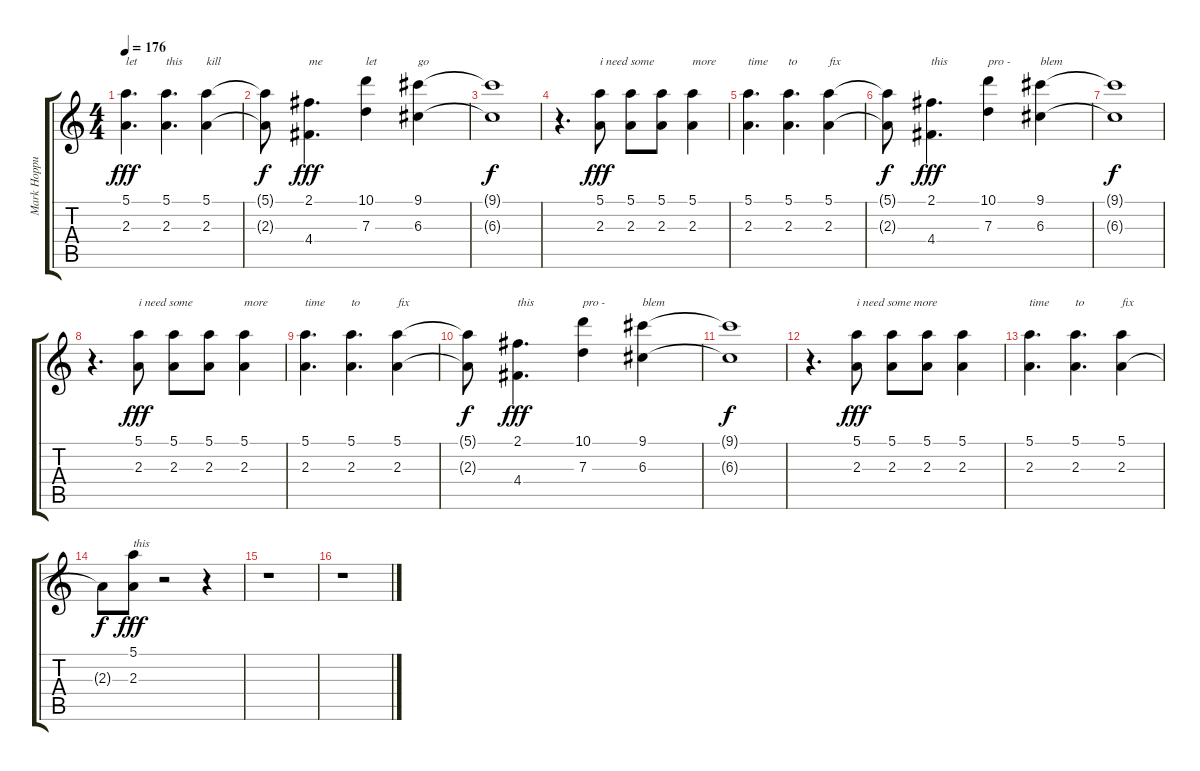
\track ("Mark Hoppus - Vocal" "Mark Hoppu") {instrument electricguitarjazz}
\staff {score tabs}
\tuning (E4 B3 G3 D3 A2 E2) {hide}
\ts (4 4)
\tempo 176
\clef g2
\ks c
(5.1 2.3).4{d txt "let" dy fff} (5.1 2.3).4{d txt "this"} (5.1 2.3).4{txt "kill"} |
(5.1{t} 2.3{t}).8{dy f} (2.1 4.4).4{d txt "me" dy fff} (10.1 7.3).4{txt "let"} (9.1 6.3).4{txt "go"} |
(9.1{t} 6.3{t}).1{dy f} |
r.4{d} (5.1 2.3).8{txt "i need some" dy fff} (5.1 2.3).8 (5.1 2.3).8 (5.1 2.3).4{txt "more"} |
(5.1 2.3).4{d txt "time"} (5.1 2.3).4{d txt "to"} (5.1 2.3).4{txt "fix"} |
(5.1{t} 2.3{t}).8{dy f} (2.1 4.4).4{d txt "this" dy fff} (10.1 7.3).4{txt "pro -"} (9.1 6.3).4{txt "blem"} |
(9.1{t} 6.3{t}).1{dy f} |
r.4{d} (5.1 2.3).8{txt "i need some" dy fff} (5.1 2.3).8 (5.1 2.3).8 (5.1 2.3).4{txt "more"} |
(5.1 2.3).4{d txt "time"} (5.1 2.3).4{d txt "to"} (5.1 2.3).4{txt "fix"} |
(5.1{t} 2.3{t}).8{dy f} (2.1 4.4).4{d txt "this" dy fff} (10.1 7.3).4{txt "pro -"} (9.1 6.3).4{txt "blem"} |
(9.1{t} 6.3{t}).1{dy f} |
r.4{d} (5.1 2.3).8{txt "i need some more" dy fff} (5.1 2.3).8 (5.1 2.3).8 (5.1 2.3).4 |
(5.1 2.3).4{d txt "time"} (5.1 2.3).4{d txt "to"} (5.1 2.3).4{txt "fix"} |
2.3{t}.8{dy f} (5.1 2.3).8{txt "this" dy fff} r.2 r.4 |
r.1 |
r.1
